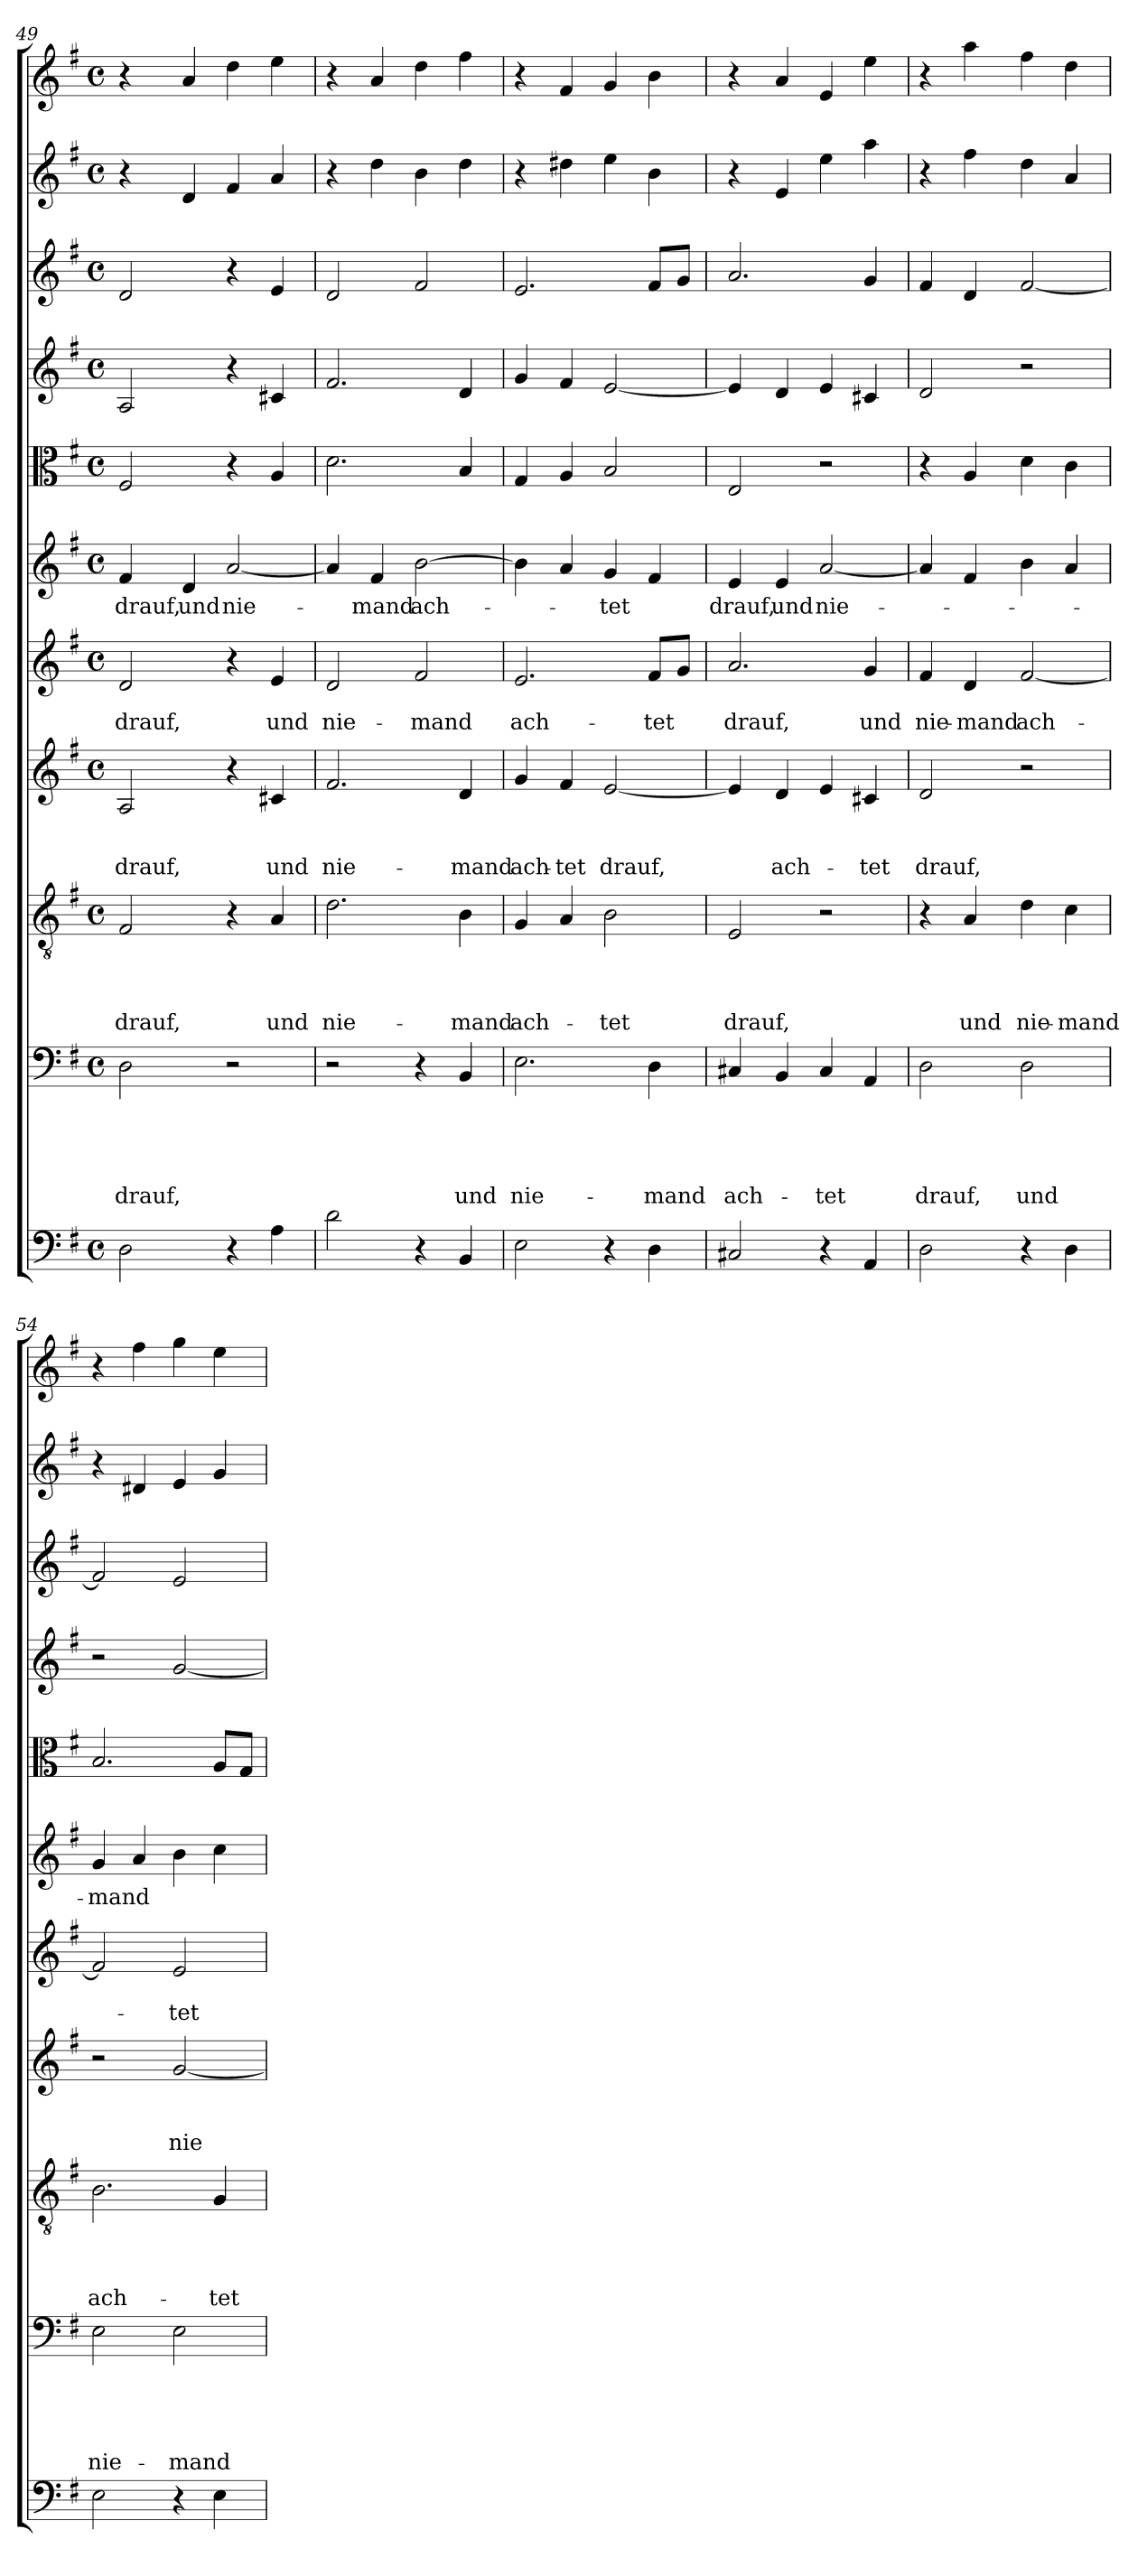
**kern	**kern	**text	**text	**text	**text	**text	**kern	**text	**text	**text	**text	**kern	**text	**text	**text	**kern	**text	**text	**kern	**text	**kern	**kern	**kern	**kern	**kern
*part11	*part10	*part10	*part10	*part10	*part10	*part10	*part9	*part9	*part9	*part9	*part9	*part8	*part8	*part8	*part8	*part7	*part7	*part7	*part6	*part6	*part5	*part4	*part3	*part2	*part1
*staff11	*staff10	*staff10	*staff10	*staff10	*staff10	*staff10	*staff9	*staff9	*staff9	*staff9	*staff9	*staff8	*staff8	*staff8	*staff8	*staff7	*staff7	*staff7	*staff6	*staff6	*staff5	*staff4	*staff3	*staff2	*staff1
*clefF4	*clefF4	*	*	*	*	*	*clefGv2	*	*	*	*	*clefG2	*	*	*	*clefG2	*	*	*clefG2	*	*clefC3	*clefG2	*clefG2	*clefG2	*clefG2
*k[f#]	*k[f#]	*	*	*	*	*	*k[f#]	*	*	*	*	*k[f#]	*	*	*	*k[f#]	*	*	*k[f#]	*	*k[f#]	*k[f#]	*k[f#]	*k[f#]	*k[f#]
*e:	*e:	*	*	*	*	*	*e:	*	*	*	*	*e:	*	*	*	*e:	*	*	*e:	*	*e:	*e:	*e:	*e:	*e:
*M4/4	*M4/4	*	*	*	*	*	*M4/4	*	*	*	*	*M4/4	*	*	*	*M4/4	*	*	*M4/4	*	*M4/4	*M4/4	*M4/4	*M4/4	*M4/4
*met(c)	*met(c)	*	*	*	*	*	*met(c)	*	*	*	*	*met(c)	*	*	*	*met(c)	*	*	*met(c)	*	*met(c)	*met(c)	*met(c)	*met(c)	*met(c)
=49	=49	=49	=49	=49	=49	=49	=49	=49	=49	=49	=49	=49	=49	=49	=49	=49	=49	=49	=49	=49	=49	=49	=49	=49	=49
!	!	!	!	!	!	!LO:LY:b	!	!	!	!	!LO:LY:b	!	!	!	!LO:LY:b	!	!	!LO:LY:b	!	!LO:LY:b	!	!	!	!	!
2D\	2D\	.	.	.	.	drauf,	2F#/	.	.	.	drauf,	2A/	.	.	drauf,	2d/	.	drauf,	4f#/	drauf,	2F#/	2A/	2d/	4r	4r
!	!	!	!	!	!	!	!	!	!	!	!	!	!	!	!	!	!	!	!	!LO:LY:b	!	!	!	!	!
.	.	.	.	.	.	.	.	.	.	.	.	.	.	.	.	.	.	.	4d/	und	.	.	.	4d/	4a/
!	!	!	!	!	!	!	!	!	!	!	!	!	!	!	!	!	!	!	!	!LO:LY:b	!	!	!	!	!
4r	2r	.	.	.	.	.	4r	.	.	.	.	4r	.	.	.	4r	.	.	[2a/	nie-	4r	4r	4r	4f#/	4dd\
!	!	!	!	!	!	!	!	!	!	!	!LO:LY:b	!	!	!	!LO:LY:b	!	!	!LO:LY:b	!	!	!	!	!	!	!
4A\	.	.	.	.	.	.	4A/	.	.	.	und	4c#X/	.	.	und	4e/	.	und	.	.	4A/	4c#X/	4e/	4a/	4ee\
=50	=50	=50	=50	=50	=50	=50	=50	=50	=50	=50	=50	=50	=50	=50	=50	=50	=50	=50	=50	=50	=50	=50	=50	=50	=50
!	!	!	!	!	!	!	!	!	!	!	!LO:LY:b	!	!	!	!LO:LY:b	!	!	!LO:LY:b	!	!	!	!	!	!	!
2d\	2r	.	.	.	.	.	2.d\	.	.	.	nie-	2.f#/	.	.	nie-	2d/	.	nie-	4a/]	.	2.d\	2.f#/	2d/	4r	4r
!	!	!	!	!	!	!	!	!	!	!	!	!	!	!	!	!	!	!	!	!LO:LY:b	!	!	!	!	!
.	.	.	.	.	.	.	.	.	.	.	.	.	.	.	.	.	.	.	4f#/	-mand	.	.	.	4dd\	4a/
!	!	!	!	!	!	!	!	!	!	!	!	!	!	!	!	!	!	!LO:LY:b	!	!LO:LY:b	!	!	!	!	!
4r	4r	.	.	.	.	.	.	.	.	.	.	.	.	.	.	2f#/	.	-mand	[2b\	ach-	.	.	2f#/	4b\	4dd\
!	!	!	!	!	!	!LO:LY:b	!	!	!	!	!LO:LY:b	!	!	!	!LO:LY:b	!	!	!	!	!	!	!	!	!	!
4BB/	4BB/	.	.	.	.	und	4B\	.	.	.	-mand	4d/	.	.	-mand	.	.	.	.	.	4B/	4d/	.	4dd\	4ff#\
!!LO:PB:g=z
=51	=51	=51	=51	=51	=51	=51	=51	=51	=51	=51	=51	=51	=51	=51	=51	=51	=51	=51	=51	=51	=51	=51	=51	=51	=51
!	!	!	!	!	!	!LO:LY:b	!	!	!	!	!LO:LY:b	!	!	!	!LO:LY:b	!	!	!LO:LY:b	!	!	!	!	!	!	!
2E\	2.E\	.	.	.	.	nie-	4G/	.	.	.	ach-	4g/	.	.	ach-	2.e/	.	ach-	4b\]	.	4G/	4g/	2.e/	4r	4r
!	!	!	!	!	!	!	!	!	!	!	!	!	!	!	!LO:LY:b	!	!	!	!	!	!	!	!	!	!
.	.	.	.	.	.	.	4A/	.	.	.	.	4f#/	.	.	-tet	.	.	.	4a/	.	4A/	4f#/	.	4dd#X\	4f#/
!	!	!	!	!	!	!	!	!	!	!	!LO:LY:b	!	!	!	!LO:LY:b	!	!	!	!	!LO:LY:b	!	!	!	!	!
4r	.	.	.	.	.	.	2B\	.	.	.	-tet	[2e/	.	.	drauf,	.	.	.	4g/	-tet	2B/	[2e/	.	4ee\	4g/
!	!	!	!	!	!	!LO:LY:b	!	!	!	!	!	!	!	!	!	!	!	!LO:LY:b	!	!	!	!	!	!	!
4D\	4D\	.	.	.	.	-mand	.	.	.	.	.	.	.	.	.	8f#/L	.	-tet	4f#/	.	.	.	8f#/L	4b\	4b\
.	.	.	.	.	.	.	.	.	.	.	.	.	.	.	.	8g/J	.	.	.	.	.	.	8g/J	.	.
=52	=52	=52	=52	=52	=52	=52	=52	=52	=52	=52	=52	=52	=52	=52	=52	=52	=52	=52	=52	=52	=52	=52	=52	=52	=52
!	!	!	!	!	!	!LO:LY:b	!	!	!	!	!LO:LY:b	!	!	!	!	!	!	!LO:LY:b	!	!LO:LY:b	!	!	!	!	!
2C#X/	4C#X/	.	.	.	.	ach-	2E/	.	.	.	drauf,	4e/]	.	.	.	2.a/	.	drauf,	4e/	drauf,	2E/	4e/]	2.a/	4r	4r
!	!	!	!	!	!	!	!	!	!	!	!	!	!	!	!LO:LY:b	!	!	!	!	!LO:LY:b	!	!	!	!	!
.	4BB/	.	.	.	.	.	.	.	.	.	.	4d/	.	.	ach-	.	.	.	4e/	und	.	4d/	.	4e/	4a/
!	!	!	!	!	!	!LO:LY:b	!	!	!	!	!	!	!	!	!	!	!	!	!	!LO:LY:b	!	!	!	!	!
4r	4C#/	.	.	.	.	-tet	2r	.	.	.	.	4e/	.	.	.	.	.	.	[2a/	nie-	2r	4e/	.	4ee\	4e/
!	!	!	!	!	!	!	!	!	!	!	!	!	!	!	!LO:LY:b	!	!	!LO:LY:b	!	!	!	!	!	!	!
4AA/	4AA/	.	.	.	.	.	.	.	.	.	.	4c#X/	.	.	-tet	4g/	.	und	.	.	.	4c#X/	4g/	4aa\	4ee\
=53	=53	=53	=53	=53	=53	=53	=53	=53	=53	=53	=53	=53	=53	=53	=53	=53	=53	=53	=53	=53	=53	=53	=53	=53	=53
!	!	!	!	!	!	!LO:LY:b	!	!	!	!	!	!	!	!	!LO:LY:b	!	!	!LO:LY:b	!	!	!	!	!	!	!
2D\	2D\	.	.	.	.	drauf,	4r	.	.	.	.	2d/	.	.	drauf,	4f#/	.	nie-	4a/]	.	4r	2d/	4f#/	4r	4r
!	!	!	!	!	!	!	!	!	!	!	!LO:LY:b	!	!	!	!	!	!	!LO:LY:b	!	!	!	!	!	!	!
.	.	.	.	.	.	.	4A/	.	.	.	und	.	.	.	.	4d/	.	-mand	4f#/	.	4A/	.	4d/	4ff#\	4aa\
!	!	!	!	!	!	!LO:LY:b	!	!	!	!	!LO:LY:b	!	!	!	!	!	!	!LO:LY:b	!	!	!	!	!	!	!
4r	2D\	.	.	.	.	und	4d\	.	.	.	nie-	2r	.	.	.	[2f#/	.	ach-	4b\	.	4d\	2r	[2f#/	4dd\	4ff#\
!	!	!	!	!	!	!	!	!	!	!	!LO:LY:b	!	!	!	!	!	!	!	!	!	!	!	!	!	!
4D\	.	.	.	.	.	.	4c\	.	.	.	-mand	.	.	.	.	.	.	.	4a/	.	4c\	.	.	4a/	4dd\
=54	=54	=54	=54	=54	=54	=54	=54	=54	=54	=54	=54	=54	=54	=54	=54	=54	=54	=54	=54	=54	=54	=54	=54	=54	=54
!	!	!	!	!	!	!LO:LY:b	!	!	!	!	!LO:LY:b	!	!	!	!	!	!	!	!	!LO:LY:b	!	!	!	!	!
2E\	2E\	.	.	.	.	nie-	2.B\	.	.	.	ach-	2r	.	.	.	2f#/]	.	.	4g/	-mand	2.B/	2r	2f#/]	4r	4r
.	.	.	.	.	.	.	.	.	.	.	.	.	.	.	.	.	.	.	4a/	.	.	.	.	4d#X/	4ff#\
!	!	!	!	!	!	!LO:LY:b	!	!	!	!	!	!	!	!	!LO:LY:b	!	!	!LO:LY:b	!	!	!	!	!	!	!
4r	2E\	.	.	.	.	-mand	.	.	.	.	.	[2g/	.	.	nie-	2e/	.	-tet	4b\	.	.	[2g/	2e/	4e/	4gg\
!	!	!	!	!	!	!	!	!	!	!	!LO:LY:b	!	!	!	!	!	!	!	!	!	!	!	!	!	!
4E\	.	.	.	.	.	.	4G/	.	.	.	-tet	.	.	.	.	.	.	.	4cc\	.	8A/L	.	.	4g/	4ee\
.	.	.	.	.	.	.	.	.	.	.	.	.	.	.	.	.	.	.	.	.	8G/J	.	.	.	.
=	=	=	=	=	=	=	=	=	=	=	=	=	=	=	=	=	=	=	=	=	=	=	=	=	=
*-	*-	*-	*-	*-	*-	*-	*-	*-	*-	*-	*-	*-	*-	*-	*-	*-	*-	*-	*-	*-	*-	*-	*-	*-	*-
